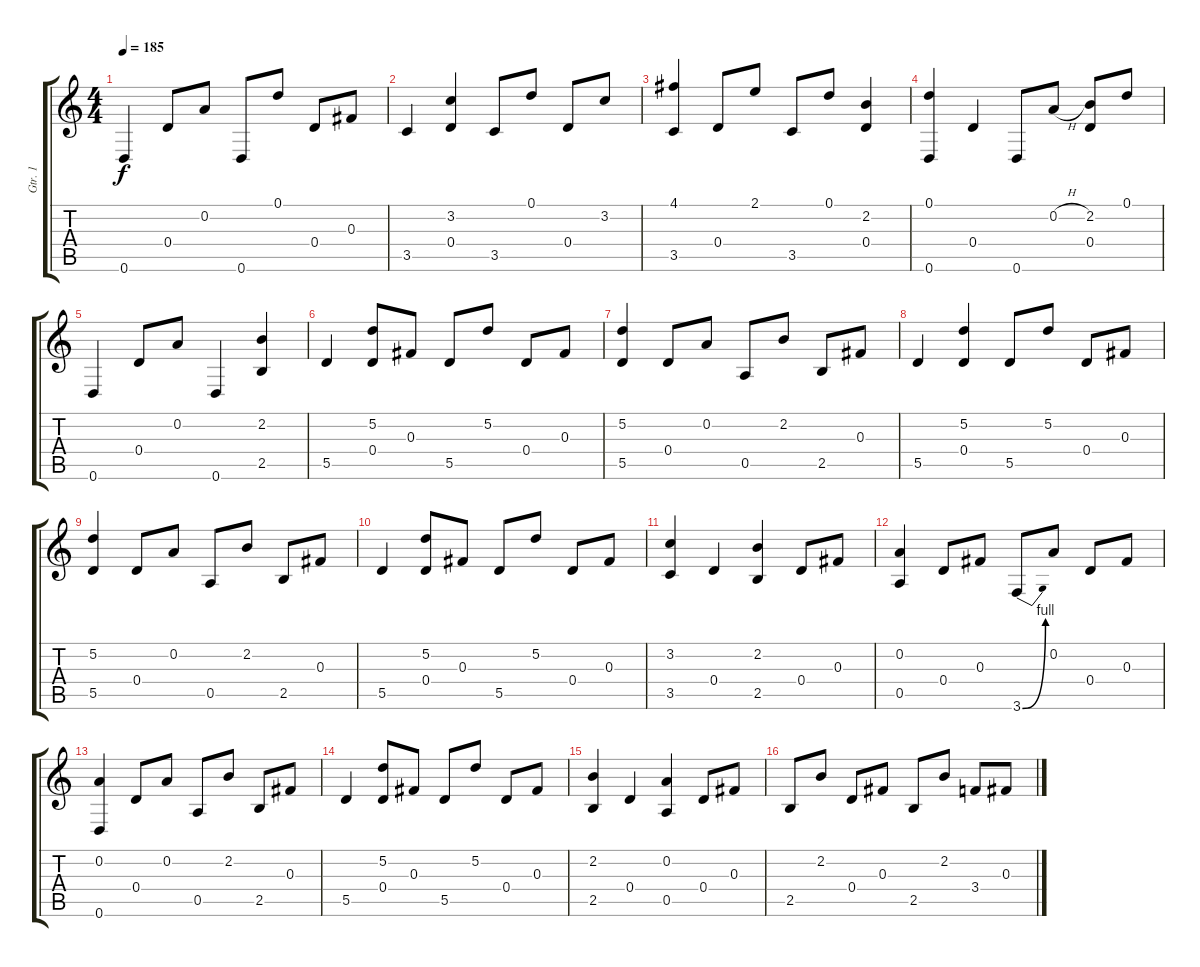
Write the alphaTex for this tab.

\track ("Gtr. 1" "Gtr. 1") {instrument acousticguitarsteel}
\staff {score tabs}
\tuning (D4 A3 Gb3 D3 A2 D2) {hide}
\ts (4 4)
\tempo 185
\clef g2
\ks c
0.6.4{dy f} 0.4.8 0.2.8 0.6.8 0.1.8 0.4.8 0.3.8 |
3.5.4 (3.2 0.4).4 3.5.8 0.1.8 0.4.8 3.2.8 |
(4.1 3.5).4 0.4.8 2.1.8 3.5.8 0.1.8 (2.2 0.4).4 |
(0.1 0.6).4 0.4.4 0.6.8 0.2{h}.8 (2.2 0.4).8 0.1.8 |
0.6.4 0.4.8 0.2.8 0.6.4 (2.2 2.5).4 |
5.5.4 (5.2 0.4).8 0.3.8 5.5.8 5.2.8 0.4.8 0.3.8 |
(5.2 5.5).4 0.4.8 0.2.8 0.5.8 2.2.8 2.5.8 0.3.8 |
5.5.4 (5.2 0.4).4 5.5.8 5.2.8 0.4.8 0.3.8 |
(5.2 5.5).4 0.4.8 0.2.8 0.5.8 2.2.8 2.5.8 0.3.8 |
5.5.4 (5.2 0.4).8 0.3.8 5.5.8 5.2.8 0.4.8 0.3.8 |
(3.2 3.5).4 0.4.4 (2.2 2.5).4 0.4.8 0.3.8 |
(0.2 0.5).4 0.4.8 0.3.8 3.6{be (bend 0 0 60 4)}.8 0.2.8 0.4.8 0.3.8 |
(0.2 0.6).4 0.4.8 0.2.8 0.5.8 2.2.8 2.5.8 0.3.8 |
5.5.4 (5.2 0.4).8 0.3.8 5.5.8 5.2.8 0.4.8 0.3.8 |
(2.2 2.5).4 0.4.4 (0.2 0.5).4 0.4.8 0.3.8 |
2.5.8 2.2.8 0.4.8 0.3.8 2.5.8 2.2.8 3.4.8 0.3.8
